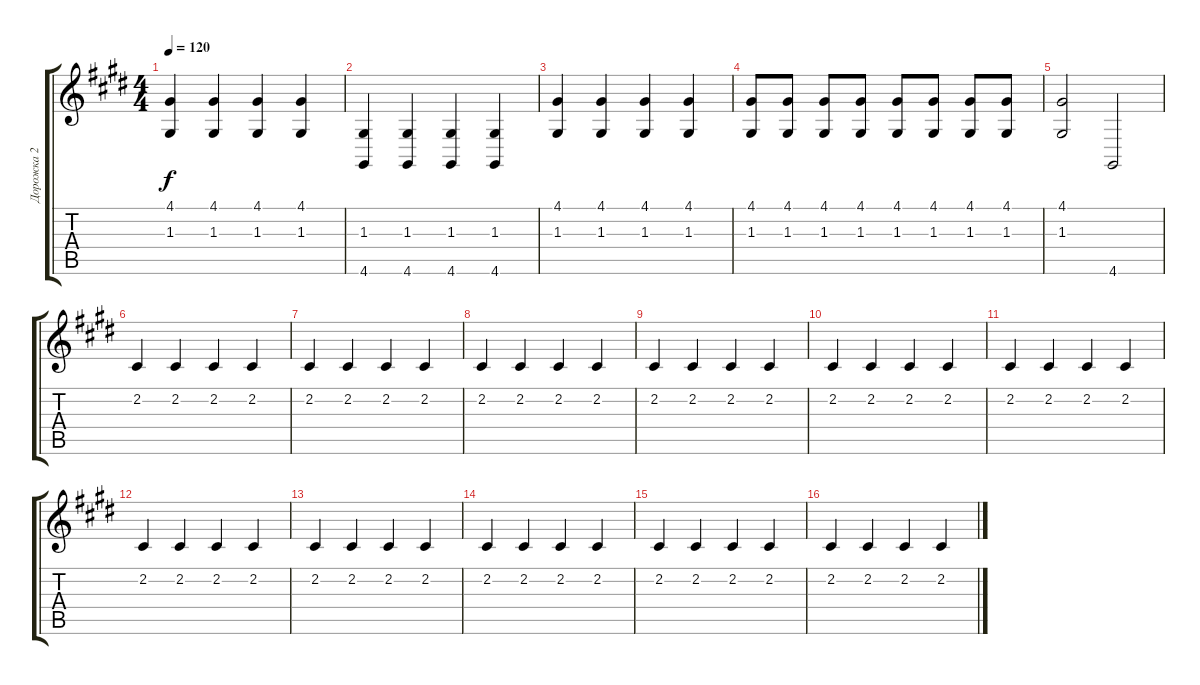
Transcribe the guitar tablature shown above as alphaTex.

\track ("Дорожка 2" "Дорожка 2") {instrument acousticgrandpiano}
\staff {score tabs}
\tuning (E4 B3 G3 D3 A2 E2) {hide}
\ts (4 4)
\tempo 120
\clef g2
\ks e
(4.1 1.3).4{dy f} (4.1 1.3).4 (4.1 1.3).4 (4.1 1.3).4 |
(1.3 4.6).4 (1.3 4.6).4 (1.3 4.6).4 (1.3 4.6).4 |
(4.1 1.3).4 (4.1 1.3).4 (4.1 1.3).4 (4.1 1.3).4 |
(4.1 1.3).8 (4.1 1.3).8 (4.1 1.3).8 (4.1 1.3).8 (4.1 1.3).8 (4.1 1.3).8 (4.1 1.3).8 (4.1 1.3).8 |
(4.1 1.3).2 4.6.2 |
2.2.4 2.2.4 2.2.4 2.2.4 |
2.2.4 2.2.4 2.2.4 2.2.4 |
2.2.4 2.2.4 2.2.4 2.2.4 |
2.2.4 2.2.4 2.2.4 2.2.4 |
2.2.4 2.2.4 2.2.4 2.2.4 |
2.2.4 2.2.4 2.2.4 2.2.4 |
2.2.4 2.2.4 2.2.4 2.2.4 |
2.2.4 2.2.4 2.2.4 2.2.4 |
2.2.4 2.2.4 2.2.4 2.2.4 |
2.2.4 2.2.4 2.2.4 2.2.4 |
2.2.4 2.2.4 2.2.4 2.2.4
